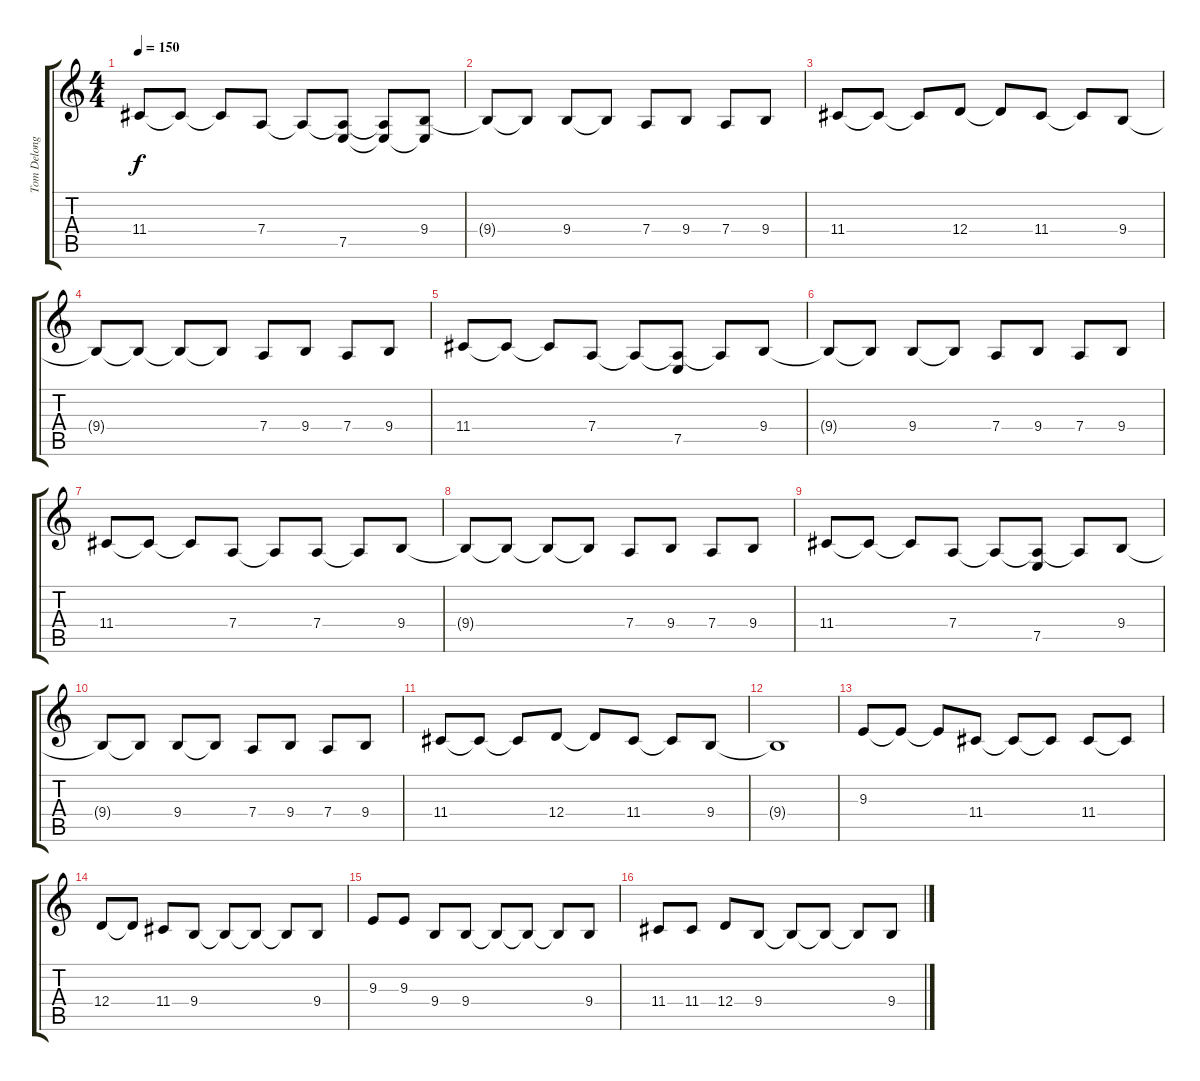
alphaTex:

\track ("Tom Delonge - Vocals" "Tom Delong") {instrument flute}
\staff {score tabs}
\tuning (E4 B3 G3 D3 A2 E2) {hide}
\ts (4 4)
\tempo 150
\clef g2
\ks c
11.4.8{dy f} 11.4{t}.8 11.4{t}.8 7.4.8 7.4{t}.8 (7.4{t} 7.5).8 (7.4{t} 7.5{t}).8 (9.4 7.5{t}).8 |
9.4{t}.8 9.4{t}.8 9.4.8 9.4{t}.8 7.4.8 9.4.8 7.4.8 9.4.8 |
11.4.8 11.4{t}.8 11.4{t}.8 12.4.8 12.4{t}.8 11.4.8 11.4{t}.8 9.4.8 |
9.4{t}.8 9.4{t}.8 9.4{t}.8 9.4{t}.8 7.4.8 9.4.8 7.4.8 9.4.8 |
11.4.8 11.4{t}.8 11.4{t}.8 7.4.8 7.4{t}.8 (7.4{t} 7.5).8 7.4{t}.8 9.4.8 |
9.4{t}.8 9.4{t}.8 9.4.8 9.4{t}.8 7.4.8 9.4.8 7.4.8 9.4.8 |
11.4.8 11.4{t}.8 11.4{t}.8 7.4.8 7.4{t}.8 7.4.8 7.4{t}.8 9.4.8 |
9.4{t}.8 9.4{t}.8 9.4{t}.8 9.4{t}.8 7.4.8 9.4.8 7.4.8 9.4.8 |
11.4.8 11.4{t}.8 11.4{t}.8 7.4.8 7.4{t}.8 (7.4{t} 7.5).8 7.4{t}.8 9.4.8 |
9.4{t}.8 9.4{t}.8 9.4.8 9.4{t}.8 7.4.8 9.4.8 7.4.8 9.4.8 |
11.4.8 11.4{t}.8 11.4{t}.8 12.4.8 12.4{t}.8 11.4.8 11.4{t}.8 9.4.8 |
9.4{t}.1 |
9.3.8 9.3{t}.8 9.3{t}.8 11.4.8 11.4{t}.8 11.4{t}.8 11.4.8 11.4{t}.8 |
12.4.8 12.4{t}.8 11.4.8 9.4.8 9.4{t}.8 9.4{t}.8 9.4{t}.8 9.4.8 |
9.3.8 9.3.8 9.4.8 9.4.8 9.4{t}.8 9.4{t}.8 9.4{t}.8 9.4.8 |
11.4.8 11.4.8 12.4.8 9.4.8 9.4{t}.8 9.4{t}.8 9.4{t}.8 9.4.8
